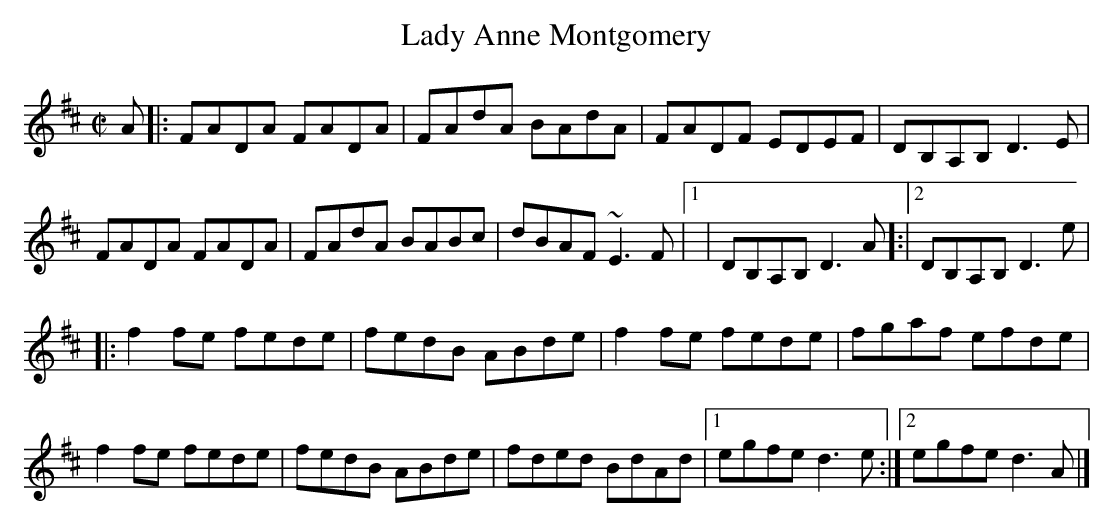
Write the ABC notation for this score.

X:1
T:Lady Anne Montgomery
M:C|
L:1/8
K:D
A[|:FADA FADA|FAdA BAdA|FADF EDEF|DB,A,B, D3E|!
FADA FADA|FAdA BABc|dBAF ~E3F|1|DB,A,B, D3A]:|2DB,A,B, D3e|!
|:f2fe fede|fedB ABde|f2fe fede|fgaf efde|!
f2fe fede|fedB ABde|fded BdAd|1egfe d3e:|2egfe d3A|]!
